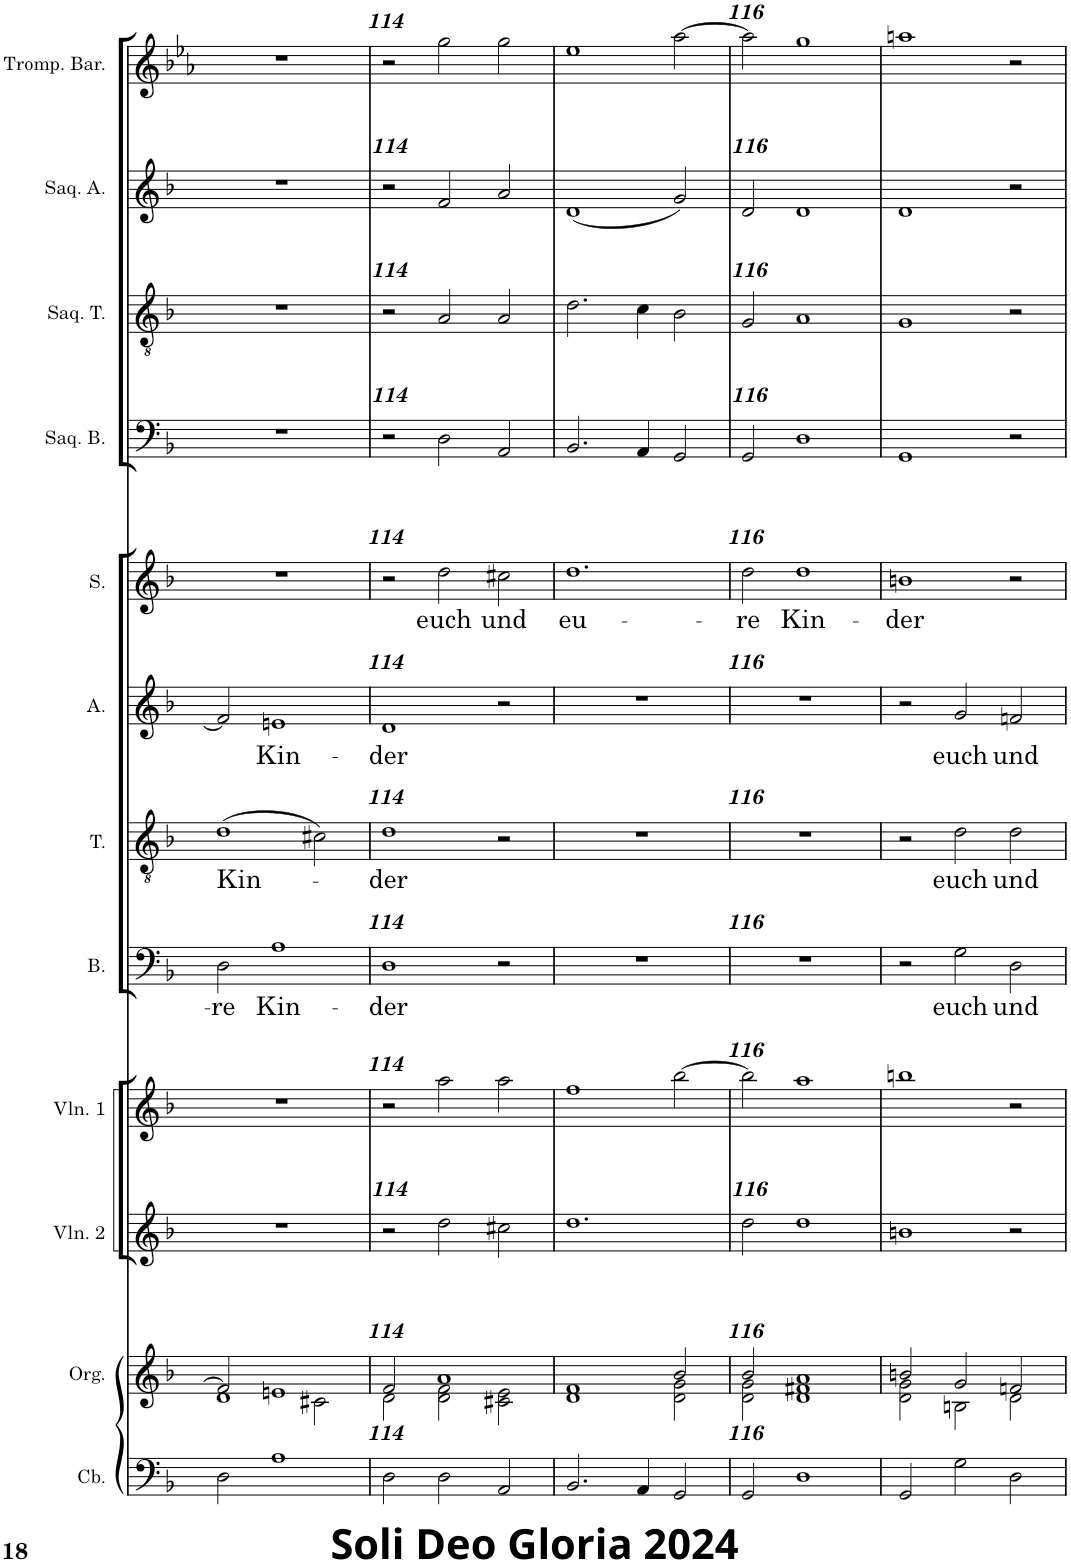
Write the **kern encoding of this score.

**kern	**kern	**kern	**kern	**kern	**text	**kern	**text	**kern	**text	**kern	**text	**kern	**kern	**kern	**kern
*part12	*part11	*part10	*part9	*part8	*part8	*part7	*part7	*part6	*part6	*part5	*part5	*part4	*part3	*part2	*part1
*staff12	*staff11	*staff10	*staff9	*staff8	*staff8	*staff7	*staff7	*staff6	*staff6	*staff5	*staff5	*staff4	*staff3	*staff2	*staff1
*I"Contrebasse	*I"Orgue	*I"Violon 2	*I"Violon 1	*I"Basse	*	*I"Ténor	*	*I"Alto	*	*I"Soprano	*	*I"Saqueboute Basse	*I"Saqueboute Ténor	*I"Saqueboute Alto	*I"Trompette Baroque en ré
*I'Cb.	*I'Org.	*I'Vln. 2	*I'Vln. 1	*I'B.	*	*I'T.	*	*I'A.	*	*I'S.	*	*I'Saq. B.	*I'Saq. T.	*I'Saq. A.	*I'Tromp. Bar.
!!LO:PB:g=z
*clefF4	*clefG2	*clefG2	*clefG2	*clefF4	*	*clefGv2	*	*clefG2	*	*clefG2	*	*clefF4	*clefGv2	*clefG2	*clefG2
*Trd7c12	*	*	*	*	*	*	*	*	*	*	*	*	*	*	*Trd-1c-2
*k[b-]	*k[b-]	*k[b-]	*k[b-]	*k[b-]	*	*k[b-]	*	*k[b-]	*	*k[b-]	*	*k[b-]	*k[b-]	*k[b-]	*k[b-e-a-]
*M3/2	*M3/2	*M3/2	*M3/2	*M3/2	*	*M3/2	*	*M3/2	*	*M3/2	*	*M3/2	*M3/2	*M3/2	*M3/2
=113	=113	=113	=113	=113	=113	=113	=113	=113	=113	=113	=113	=113	=113	=113	=113
*	*^	*	*	*	*	*	*	*	*	*	*	*	*	*	*
!	!	!	!	!	!	!LO:LY:b	!	!LO:LY:b	!	!	!	!	!	!	!	!
2D\	2f/]	1d	1.r	1.r	2D\	-re	(1d	Kin-	2f/]	.	1.r	.	1.r	1.r	1.r	1.r
!	!	!	!	!	!	!LO:LY:b	!	!	!	!LO:LY:b	!	!	!	!	!	!
1A	1en	.	.	.	1A	Kin-	.	.	1en	Kin-	.	.	.	.	.	.
.	.	2c#X\	.	.	.	.	2c#X\)	.	.	.	.	.	.	.	.	.
=114	=114	=114	=114	=114	=114	=114	=114	=114	=114	=114	=114	=114	=114	=114	=114	=114
!	!	!	!	!	!	!LO:LY:b	!	!LO:LY:b	!	!LO:LY:b	!	!	!	!	!	!
2D\	2f/	2d\	2r	2r	1D	-der	1d	-der	1d	-der	2r	.	2r	2r	2r	2r
!	!	!	!	!	!	!	!	!	!	!	!	!LO:LY:b	!	!	!	!
2D\	1a	2d\ 2f\	2dd\	2aa\	.	.	.	.	.	.	2dd\	euch	2D\	2A/	2f/	2gg\
!	!	!	!	!	!	!	!	!	!	!	!	!LO:LY:b	!	!	!	!
2AA/	.	2c#X\ 2e\	2cc#X\	2aa\	2r	.	2r	.	2r	.	2cc#X\	und	2AA/	2A/	2a/	2gg\
=115	=115	=115	=115	=115	=115	=115	=115	=115	=115	=115	=115	=115	=115	=115	=115	=115
!	!	!	!	!	!	!	!	!	!	!	!	!LO:LY:b	!	!	!	!
2.BB-/	1f	1d	1.dd	1ff	1.r	.	1.r	.	1.r	.	1.dd	eu-	2.BB-/	2.d\	(1d	1ee-
4AA/	.	.	.	.	.	.	.	.	.	.	.	.	4AA/	4c\	.	.
2GG/	2b-/	2d\ 2g\	.	[2bb-\	.	.	.	.	.	.	.	.	2GG/	2B-\	2g/)	[2aa-\
=116	=116	=116	=116	=116	=116	=116	=116	=116	=116	=116	=116	=116	=116	=116	=116	=116
!	!	!	!	!	!	!	!	!	!	!	!	!LO:LY:b	!	!	!	!
2GG/	2b-/	2d\ 2g\	2dd\	2bb-\]	1.r	.	1.r	.	1.r	.	2dd\	-re	2GG/	2G/	2d/	2aa-\]
!	!	!	!	!	!	!	!	!	!	!	!	!LO:LY:b	!	!	!	!
1D	1a	1d 1f#X	1dd	1aa	.	.	.	.	.	.	1dd	Kin-	1D	1A	1d	1gg
=117	=117	=117	=117	=117	=117	=117	=117	=117	=117	=117	=117	=117	=117	=117	=117	=117
!	!	!	!	!	!	!	!	!	!	!	!	!LO:LY:b	!	!	!	!
2GG/	2bn/	2d\ 2g\	1bn	1bbn	2r	.	2r	.	2r	.	1bn	-der	1GG	1G	1d	1aan
!	!	!	!	!	!	!LO:LY:b	!	!LO:LY:b	!	!LO:LY:b	!	!	!	!	!	!
2G\	2g/	2Bn\	.	.	2G\	euch	2d\	euch	2g/	euch	.	.	.	.	.	.
!	!	!	!	!	!	!LO:LY:b	!	!LO:LY:b	!	!LO:LY:b	!	!	!	!	!	!
2D\	2fn/	2d\	2r	2r	2D\	und	2d\	und	2fn/	und	2r	.	2r	2r	2r	2r
*	*v	*v	*	*	*	*	*	*	*	*	*	*	*	*	*	*
=	=	=	=	=	=	=	=	=	=	=	=	=	=	=	=
*-	*-	*-	*-	*-	*-	*-	*-	*-	*-	*-	*-	*-	*-	*-	*-
